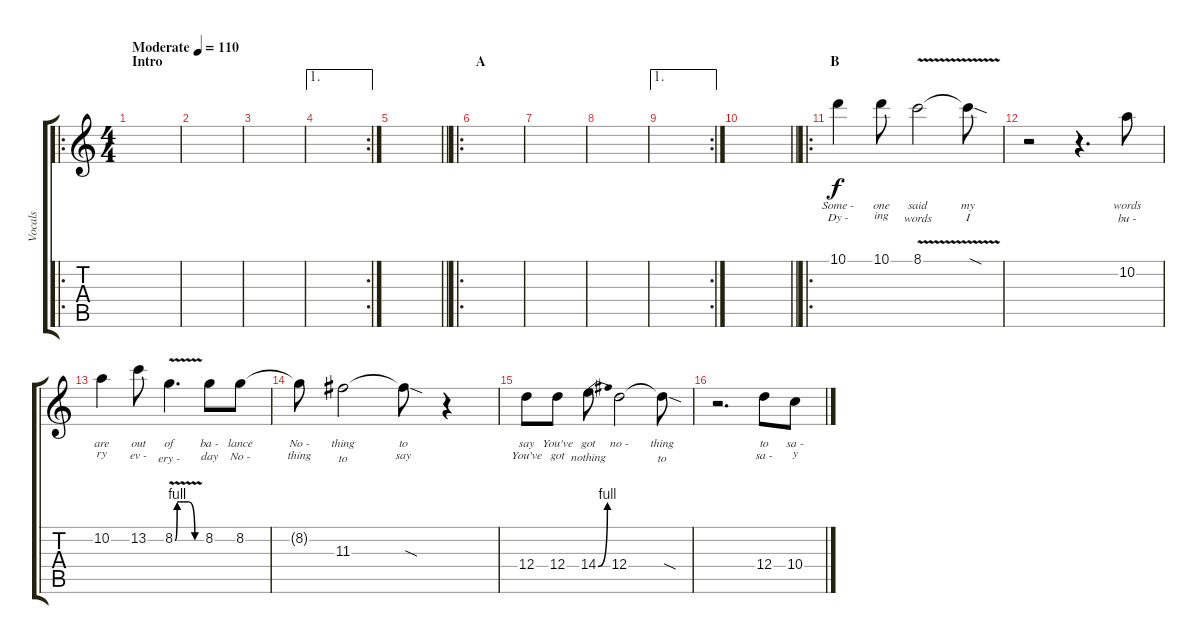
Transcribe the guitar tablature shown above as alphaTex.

\track ("Vocals" "Vocals") {mute instrument distortionguitar}
\staff {score tabs}
\tuning (E4 B3 G3 D3 A2 E2) {hide}
\ro
\ts (4 4)
\section ("" "Intro")
\tempo (110 "Moderate")
\clef g2
\ks c
|
|
|
\ae 1
\rc 2
|
\barLineRight lightlight
|
\ro
\section ("" "A")
|
|
|
\ae 1
\rc 2
|
\barLineRight lightlight
|
\ro
\section ("" "B")
10.1.4{lyrics (0 "Some -") lyrics (1 "Dy -") lyrics (2 "") lyrics (3 "") lyrics (4 "")} 10.1.8{lyrics (0 "one") lyrics (1 "ing") lyrics (2 "") lyrics (3 "") lyrics (4 "")} 8.1{v}.2{lyrics (0 "said") lyrics (1 "words") lyrics (2 "") lyrics (3 "") lyrics (4 "")} 8.1{sod t}.8{lyrics (0 "my") lyrics (1 "I") lyrics (2 "") lyrics (3 "") lyrics (4 "")} |
r.2 r.4{d} 10.2.8{lyrics (0 "words") lyrics (1 "bu -") lyrics (2 "") lyrics (3 "") lyrics (4 "")} |
10.2.4{lyrics (0 "are") lyrics (1 "ry") lyrics (2 "") lyrics (3 "") lyrics (4 "")} 13.2.8{lyrics (0 "out") lyrics (1 "ev -") lyrics (2 "") lyrics (3 "") lyrics (4 "")} 8.2{be (custom 0 0 5 4 10 4 20 4 30 4 45 0 60 0) v}.4{d lyrics (0 "of") lyrics (1 "ery -") lyrics (2 "") lyrics (3 "") lyrics (4 "")} 8.2.8{lyrics (0 "ba -") lyrics (1 "day") lyrics (2 "") lyrics (3 "") lyrics (4 "")} 8.2.8{lyrics (0 "lance") lyrics (1 "No -") lyrics (2 "") lyrics (3 "") lyrics (4 "")} |
8.2{t}.8{lyrics (0 "No -") lyrics (1 "thing") lyrics (2 "") lyrics (3 "") lyrics (4 "")} 11.3.2{lyrics (0 "thing") lyrics (1 "to") lyrics (2 "") lyrics (3 "") lyrics (4 "")} 11.3{sod t}.8{lyrics (0 "to") lyrics (1 "say") lyrics (2 "") lyrics (3 "") lyrics (4 "")} r.4 |
12.4.8{lyrics (0 "say") lyrics (1 "You've") lyrics (2 "") lyrics (3 "") lyrics (4 "")} 12.4.8{lyrics (0 "You've") lyrics (1 "got") lyrics (2 "") lyrics (3 "") lyrics (4 "")} 14.4{be (bend 0 0 60 4)}.8{lyrics (0 "got") lyrics (1 "nothing") lyrics (2 "") lyrics (3 "") lyrics (4 "")} 12.4.2{lyrics (0 "no -") lyrics (1 "") lyrics (2 "") lyrics (3 "") lyrics (4 "")} 12.4{sod t}.8{lyrics (0 "thing") lyrics (1 "to") lyrics (2 "") lyrics (3 "") lyrics (4 "")} |
r.2{d} 12.4.8{lyrics (0 "to") lyrics (1 "sa -") lyrics (2 "") lyrics (3 "") lyrics (4 "")} 10.4.8{lyrics (0 "sa -") lyrics (1 "y") lyrics (2 "") lyrics (3 "") lyrics (4 "")}
